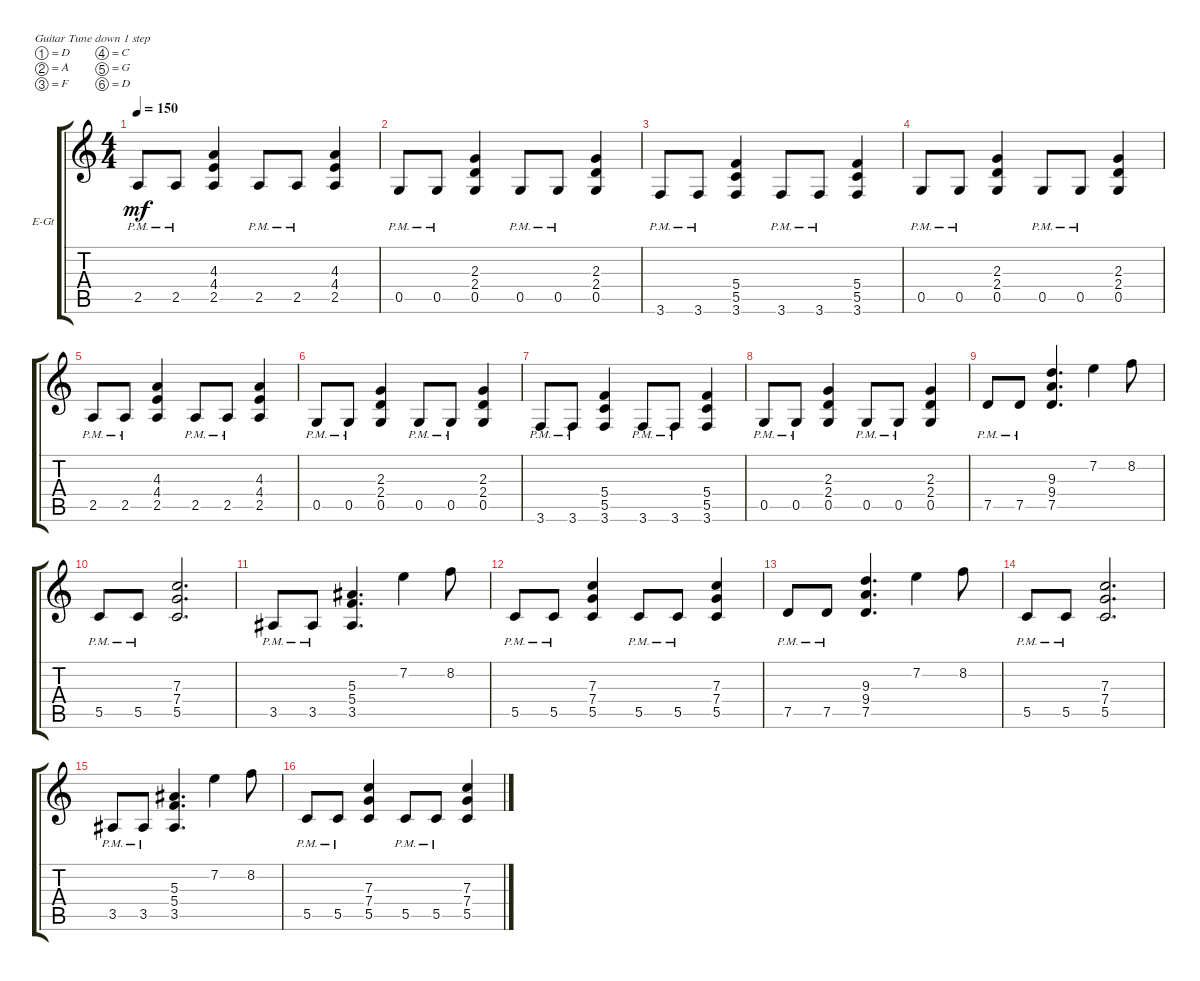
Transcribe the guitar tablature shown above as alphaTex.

\bracketExtendMode groupsimilarinstruments
\firstSystemTrackNameOrientation horizontal
\otherSystemsTrackNameOrientation horizontal
\track ("Electric Guitar 1" "E-Gt") {instrument distortionguitar}
\staff {score tabs}
\tuning (D4 A3 F3 C3 G2 D2)
\ts (4 4)
\tempo 150
\clef g2
\ks c
2.5{pm}.8{dy mf} 2.5{pm}.8 (2.5 4.4 4.3).4 2.5{pm}.8 2.5{pm}.8 (2.5 4.4 4.3).4 |
0.5{pm}.8 0.5{pm}.8 (0.5 2.4 2.3).4 0.5{pm}.8 0.5{pm}.8 (0.5 2.4 2.3).4 |
3.6{pm}.8 3.6{pm}.8 (3.6 5.5 5.4).4 3.6{pm}.8 3.6{pm}.8 (3.6 5.5 5.4).4 |
0.5{pm}.8 0.5{pm}.8 (0.5 2.4 2.3).4 0.5{pm}.8 0.5{pm}.8 (0.5 2.4 2.3).4 |
2.5{pm}.8 2.5{pm}.8 (2.5 4.4 4.3).4 2.5{pm}.8 2.5{pm}.8 (2.5 4.4 4.3).4 |
0.5{pm}.8 0.5{pm}.8 (0.5 2.4 2.3).4 0.5{pm}.8 0.5{pm}.8 (0.5 2.4 2.3).4 |
3.6{pm}.8 3.6{pm}.8 (3.6 5.5 5.4).4 3.6{pm}.8 3.6{pm}.8 (3.6 5.5 5.4).4 |
0.5{pm}.8 0.5{pm}.8 (0.5 2.4 2.3).4 0.5{pm}.8 0.5{pm}.8 (0.5 2.4 2.3).4 |
7.5{pm}.8 7.5{pm}.8 (7.5 9.4 9.3).4{d} 7.2.4 8.2.8 |
5.5{pm}.8 5.5{pm}.8 (5.5 7.4 7.3).2{d} |
3.5{pm}.8 3.5{pm}.8 (3.5 5.4 5.3).4{d} 7.2.4 8.2.8 |
5.5{pm}.8 5.5{pm}.8 (5.5 7.4 7.3).4 5.5{pm}.8 5.5{pm}.8 (5.5 7.4 7.3).4 |
7.5{pm}.8 7.5{pm}.8 (7.5 9.4 9.3).4{d} 7.2.4 8.2.8 |
5.5{pm}.8 5.5{pm}.8 (5.5 7.4 7.3).2{d} |
3.5{pm}.8 3.5{pm}.8 (3.5 5.4 5.3).4{d} 7.2.4 8.2.8 |
5.5{pm}.8 5.5{pm}.8 (5.5 7.4 7.3).4 5.5{pm}.8 5.5{pm}.8 (5.5 7.4 7.3).4
